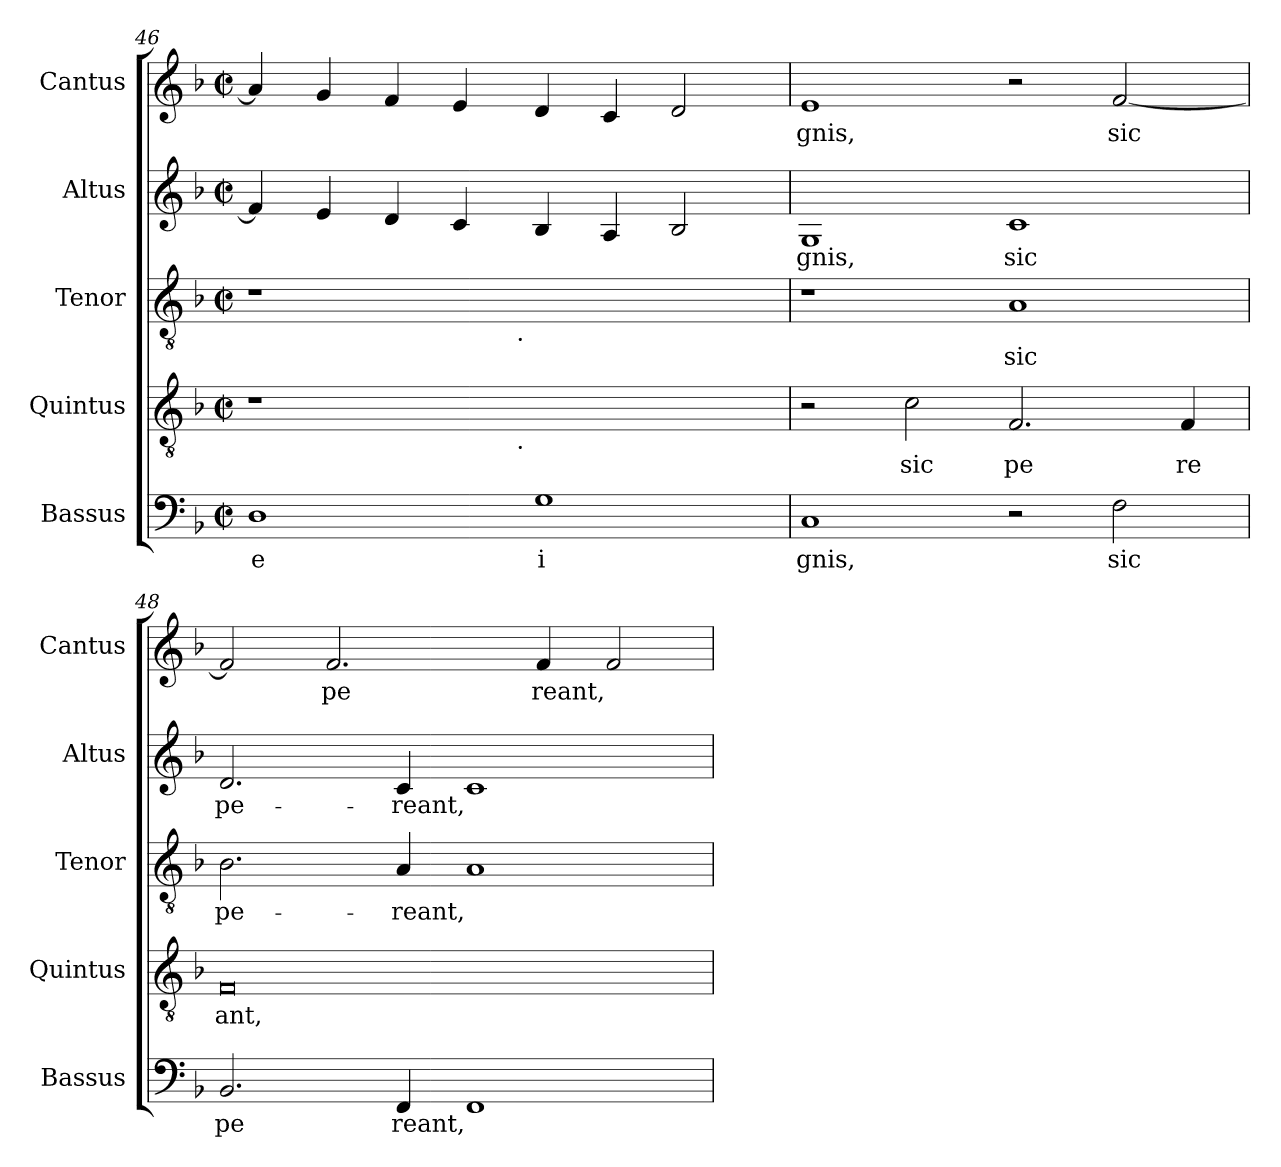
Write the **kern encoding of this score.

**kern	**text	**kern	**text	**kern	**text	**kern	**text	**kern	**text
*part5	*part5	*part4	*part4	*part3	*part3	*part2	*part2	*part1	*part1
*staff5	*staff5	*staff4	*staff4	*staff3	*staff3	*staff2	*staff2	*staff1	*staff1
*I"Bassus	*	*I"Quintus	*	*I"Tenor	*	*I"Altus	*	*I"Cantus	*
*I'Bassus	*	*I'Quintus	*	*I'Tenor	*	*I'Altus	*	*I'Cantus	*
!!LO:LB:g=z
*clefF4	*	*clefGv2	*	*clefGv2	*	*clefG2	*	*clefG2	*
*k[b-]	*	*k[b-]	*	*k[b-]	*	*k[b-]	*	*k[b-]	*
*F:	*	*F:	*	*F:	*	*F:	*	*F:	*
*M2/2	*	*M2/2	*	*M2/2	*	*M2/2	*	*M2/2	*
*met(c|)	*	*met(c|)	*	*met(c|)	*	*met(c|)	*	*met(c|)	*
=46	=46	=46	=46	=46	=46	=46	=46	=46	=46
!	!LO:LY:b:cj	!	!	!	!	!	!LO:LY:b:cj	!	!LO:LY:b:cj
*	*	*^	*	*^	*	*	*	*	*
1D	-e	1r	2ryy	.	1r	2ryy	.	4f/]	.	4a/]	--
!	!	!	!	!	!	!	!	!	!LO:LY:b:cj	!	!LO:LY:b:cj
.	.	.	.	.	.	.	.	4e/	.	4g/	--
!	!	!	!	!	!	!	!	!	!LO:LY:b:cj	!	!LO:LY:b:cj
.	.	.	4...ryy	.	.	4...ryy	.	4d/	.	4f/	--
!	!	!	!	!	!	!	!	!	!LO:LY:b:cj	!	!LO:LY:b:cj
.	.	.	.	.	.	.	.	4c/	.	4e/	--
!	!	!	!	!	!	!LO:TX:b:t=.	!	!	!	!	!
!	!	!	!LO:TX:b:t=.	!	!	!	!	!	!	!	!
.	.	.	1ryy	.	.	1ryy	.	.	.	.	.
!	!LO:LY:b:cj	!	!	!	!	!	!	!	!LO:LY:b:cj	!	!LO:LY:b:cj
1G	i	1ryy	.	.	1ryy	.	.	4B-/	.	4d/	--
!	!	!	!	!	!	!	!	!	!LO:LY:b:cj	!	!LO:LY:b:cj
.	.	.	.	.	.	.	.	4A/	.	4c/	--
!	!	!	!	!	!	!	!	!	!LO:LY:b:cj	!	!LO:LY:b:cj
.	.	.	.	.	.	.	.	2B-/	.	2d/	--
.	.	.	32ryy	.	.	32ryy	.	.	.	.	.
=47	=47	=47	=47	=47	=47	=47	=47	=47	=47	=47	=47
!	!LO:LY:b:cj	!	!	!	!	!	!	!	!LO:LY:b:cj	!	!LO:LY:b:cj
*	*	*v	*v	*	*	*	*	*	*	*	*
*	*	*	*	*v	*v	*	*	*	*	*
1C	gnis,	2r	.	1r	.	1G	gnis,	1e	-gnis,
!	!	!	!LO:LY:b:cj	!	!	!	!	!	!
.	.	2c\	sic	.	.	.	.	.	.
!	!	!	!LO:LY:b:cj	!	!LO:LY:b:cj	!	!LO:LY:b:cj	!	!
2r	.	2.F/	pe	1A	sic	1c	sic	2r	.
!	!LO:LY:b:cj	!	!	!	!	!	!	!	!LO:LY:b:cj
2F\	sic	.	.	.	.	.	.	[<2f/	sic
!	!	!	!LO:LY:b:cj	!	!	!	!	!	!
.	.	4F/	re	.	.	.	.	.	.
=48	=48	=48	=48	=48	=48	=48	=48	=48	=48
!	!LO:LY:b:cj	!	!LO:LY:b:cj	!	!LO:LY:b:cj	!	!LO:LY:b:cj	!	!LO:LY:b:cj
2.BB-/	pe	0F	ant,	2.B-\	pe-	2.d/	pe-	2f/]	.
!	!	!	!	!	!	!	!	!	!LO:LY:b:cj
.	.	.	.	.	.	.	.	2.f/	pe
!	!LO:LY:b:cj	!	!	!	!LO:LY:b:cj	!	!LO:LY:b:cj	!	!
4FF/	reant,	.	.	4A/	-reant,	4c/	-reant,	.	.
!	!LO:LY:b:cj	!	!	!	!LO:LY:b:cj	!	!LO:LY:b:cj	!	!
1FF	.	.	.	1A	.	1c	.	.	.
!	!	!	!	!	!	!	!	!	!LO:LY:b:cj
.	.	.	.	.	.	.	.	4f/	reant,
!	!	!	!	!	!	!	!	!	!LO:LY:b:cj
.	.	.	.	.	.	.	.	2f/	.
=	=	=	=	=	=	=	=	=	=
*-	*-	*-	*-	*-	*-	*-	*-	*-	*-
